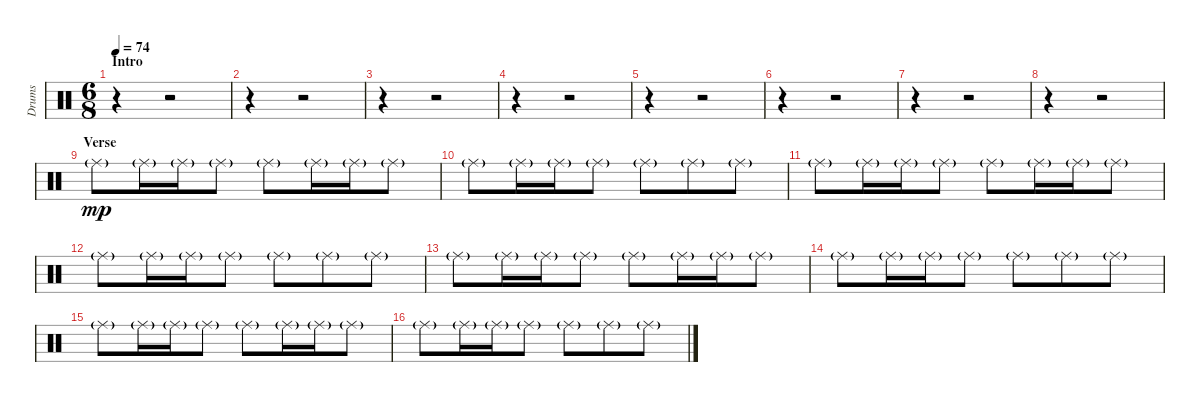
\track ("Drums" "Drums") {instrument percussion}
\staff {score}
\articulation defaults
\ts (6 8)
\section ("" "Intro")
\tempo 74
\clef neutral
\ks c
r.4{dy mp} r.2 |
r.4 r.2 |
r.4 r.2 |
r.4 r.2 |
r.4 r.2 |
r.4 r.2 |
r.4 r.2 |
r.4 r.2 |
\section ("" "Verse")
"Ride (middle)"{g}.8 "Ride (middle)"{g}.16 "Ride (middle)"{g}.16 "Ride (middle)"{g}.8 "Ride (middle)"{g}.8 "Ride (middle)"{g}.16 "Ride (middle)"{g}.16 "Ride (middle)"{g}.8 |
"Ride (middle)"{g}.8 "Ride (middle)"{g}.16 "Ride (middle)"{g}.16 "Ride (middle)"{g}.8 "Ride (middle)"{g}.8 "Ride (middle)"{g}.8 "Ride (middle)"{g}.8 |
"Ride (middle)"{g}.8 "Ride (middle)"{g}.16 "Ride (middle)"{g}.16 "Ride (middle)"{g}.8 "Ride (middle)"{g}.8 "Ride (middle)"{g}.16 "Ride (middle)"{g}.16 "Ride (middle)"{g}.8 |
"Ride (middle)"{g}.8 "Ride (middle)"{g}.16 "Ride (middle)"{g}.16 "Ride (middle)"{g}.8 "Ride (middle)"{g}.8 "Ride (middle)"{g}.8 "Ride (middle)"{g}.8 |
"Ride (middle)"{g}.8 "Ride (middle)"{g}.16 "Ride (middle)"{g}.16 "Ride (middle)"{g}.8 "Ride (middle)"{g}.8 "Ride (middle)"{g}.16 "Ride (middle)"{g}.16 "Ride (middle)"{g}.8 |
"Ride (middle)"{g}.8 "Ride (middle)"{g}.16 "Ride (middle)"{g}.16 "Ride (middle)"{g}.8 "Ride (middle)"{g}.8 "Ride (middle)"{g}.8 "Ride (middle)"{g}.8 |
"Ride (middle)"{g}.8 "Ride (middle)"{g}.16 "Ride (middle)"{g}.16 "Ride (middle)"{g}.8 "Ride (middle)"{g}.8 "Ride (middle)"{g}.16 "Ride (middle)"{g}.16 "Ride (middle)"{g}.8 |
"Ride (middle)"{g}.8 "Ride (middle)"{g}.16 "Ride (middle)"{g}.16 "Ride (middle)"{g}.8 "Ride (middle)"{g}.8 "Ride (middle)"{g}.8 "Ride (middle)"{g}.8
